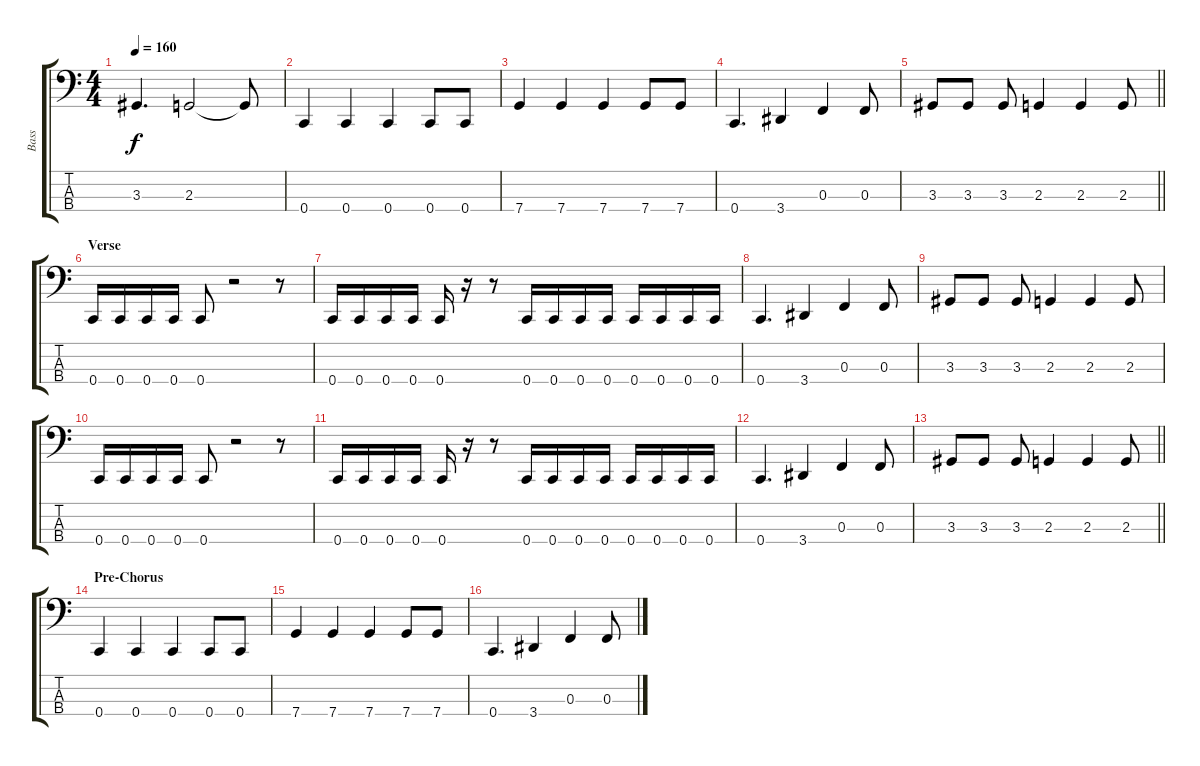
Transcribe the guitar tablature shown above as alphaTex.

\track ("Bass" "Bass") {instrument electricbassfinger}
\staff {score tabs}
\tuning (Eb2 Bb1 F1 C1) {hide}
\ts (4 4)
\tempo 160
\clef f4
\ks c
3.3.4{d dy f} 2.3.2 2.3{t}.8 |
0.4.4 0.4.4 0.4.4 0.4.8 0.4.8 |
7.4.4 7.4.4 7.4.4 7.4.8 7.4.8 |
0.4.4{d} 3.4.4 0.3.4 0.3.8 |
\barLineRight lightlight
3.3.8 3.3.8 3.3.8 2.3.4 2.3.4 2.3.8 |
\section ("" "Verse")
0.4.16 0.4.16 0.4.16 0.4.16 0.4.8 r.2 r.8 |
0.4.16 0.4.16 0.4.16 0.4.16 0.4.16 r.16 r.8 0.4.16 0.4.16 0.4.16 0.4.16 0.4.16 0.4.16 0.4.16 0.4.16 |
0.4.4{d} 3.4.4 0.3.4 0.3.8 |
3.3.8 3.3.8 3.3.8 2.3.4 2.3.4 2.3.8 |
0.4.16 0.4.16 0.4.16 0.4.16 0.4.8 r.2 r.8 |
0.4.16 0.4.16 0.4.16 0.4.16 0.4.16 r.16 r.8 0.4.16 0.4.16 0.4.16 0.4.16 0.4.16 0.4.16 0.4.16 0.4.16 |
0.4.4{d} 3.4.4 0.3.4 0.3.8 |
\barLineRight lightlight
3.3.8 3.3.8 3.3.8 2.3.4 2.3.4 2.3.8 |
\section ("" "Pre-Chorus")
0.4.4 0.4.4 0.4.4 0.4.8 0.4.8 |
7.4.4 7.4.4 7.4.4 7.4.8 7.4.8 |
0.4.4{d} 3.4.4 0.3.4 0.3.8
